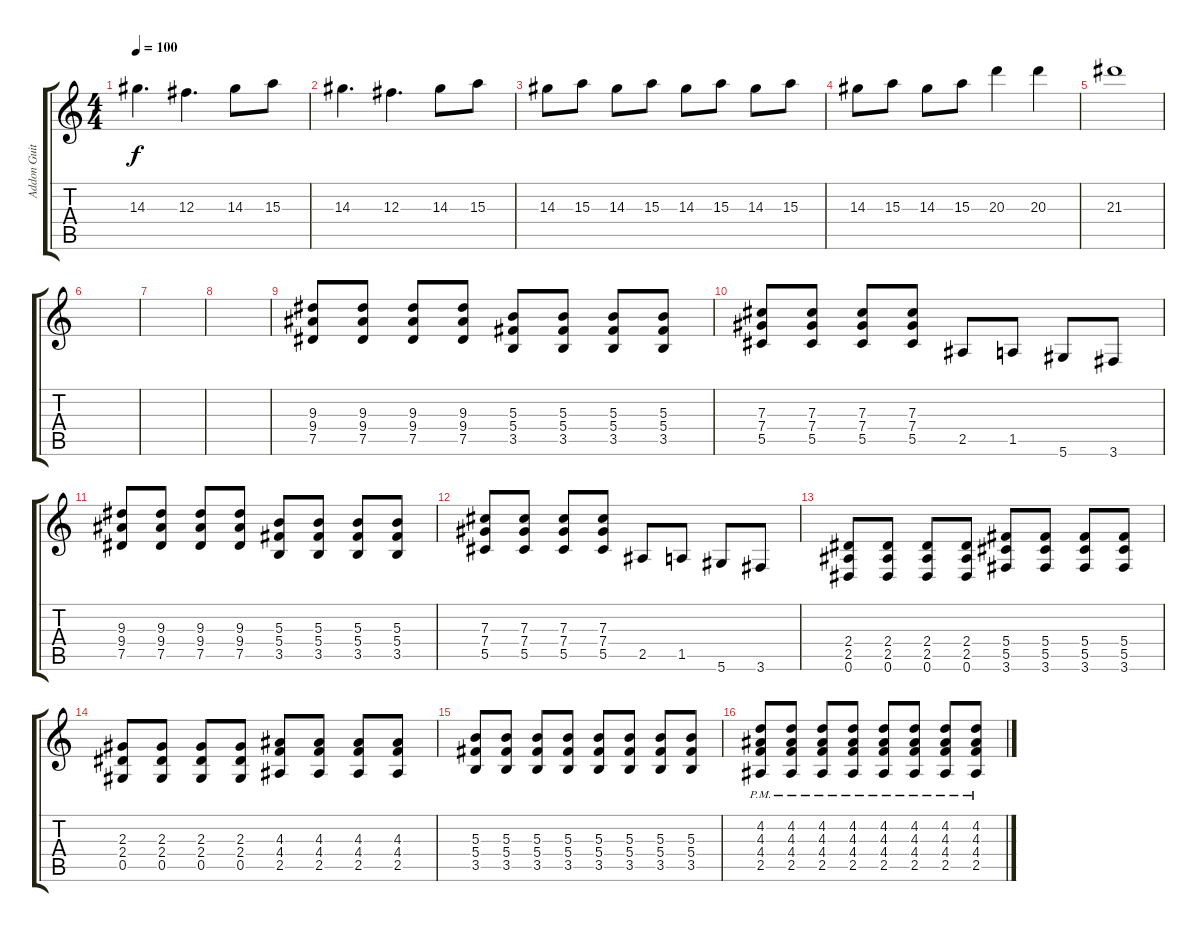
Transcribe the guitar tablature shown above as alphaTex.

\track ("Addon Guitar" "Addon Guit") {instrument distortionguitar}
\staff {score tabs}
\tuning (Eb4 Bb3 Gb3 Db3 Ab2 Eb2) {hide}
\ts (4 4)
\tempo 100
\clef g2
\ks c
14.3.4{d dy f} 12.3.4{d} 14.3.8 15.3.8 |
14.3.4{d} 12.3.4{d} 14.3.8 15.3.8 |
14.3.8 15.3.8 14.3.8 15.3.8 14.3.8 15.3.8 14.3.8 15.3.8 |
14.3.8 15.3.8 14.3.8 15.3.8 20.3.4 20.3.4 |
21.3.1 |
|
|
|
(9.3 9.4 7.5).8 (9.3 9.4 7.5).8 (9.3 9.4 7.5).8 (9.3 9.4 7.5).8 (5.3 5.4 3.5).8 (5.3 5.4 3.5).8 (5.3 5.4 3.5).8 (5.3 5.4 3.5).8 |
(7.3 7.4 5.5).8 (7.3 7.4 5.5).8 (7.3 7.4 5.5).8 (7.3 7.4 5.5).8 2.5.8 1.5.8 5.6.8 3.6.8 |
(9.3 9.4 7.5).8 (9.3 9.4 7.5).8 (9.3 9.4 7.5).8 (9.3 9.4 7.5).8 (5.3 5.4 3.5).8 (5.3 5.4 3.5).8 (5.3 5.4 3.5).8 (5.3 5.4 3.5).8 |
(7.3 7.4 5.5).8 (7.3 7.4 5.5).8 (7.3 7.4 5.5).8 (7.3 7.4 5.5).8 2.5.8 1.5.8 5.6.8 3.6.8 |
(2.4 2.5 0.6).8 (2.4 2.5 0.6).8 (2.4 2.5 0.6).8 (2.4 2.5 0.6).8 (5.4 5.5 3.6).8 (5.4 5.5 3.6).8 (5.4 5.5 3.6).8 (5.4 5.5 3.6).8 |
(2.3 2.4 0.5).8 (2.3 2.4 0.5).8 (2.3 2.4 0.5).8 (2.3 2.4 0.5).8 (4.3 4.4 2.5).8 (4.3 4.4 2.5).8 (4.3 4.4 2.5).8 (4.3 4.4 2.5).8 |
(5.3 5.4 3.5).8 (5.3 5.4 3.5).8 (5.3 5.4 3.5).8 (5.3 5.4 3.5).8 (5.3 5.4 3.5).8 (5.3 5.4 3.5).8 (5.3 5.4 3.5).8 (5.3 5.4 3.5).8 |
(4.2{pm} 4.3{pm} 4.4{pm} 2.5{pm}).8 (4.2{pm} 4.3{pm} 4.4{pm} 2.5{pm}).8 (4.2{pm} 4.3{pm} 4.4{pm} 2.5{pm}).8 (4.2{pm} 4.3{pm} 4.4{pm} 2.5{pm}).8 (4.2{pm} 4.3{pm} 4.4{pm} 2.5{pm}).8 (4.2{pm} 4.3{pm} 4.4{pm} 2.5{pm}).8 (4.2{pm} 4.3{pm} 4.4{pm} 2.5{pm}).8 (4.2{pm} 4.3{pm} 4.4{pm} 2.5{pm}).8
